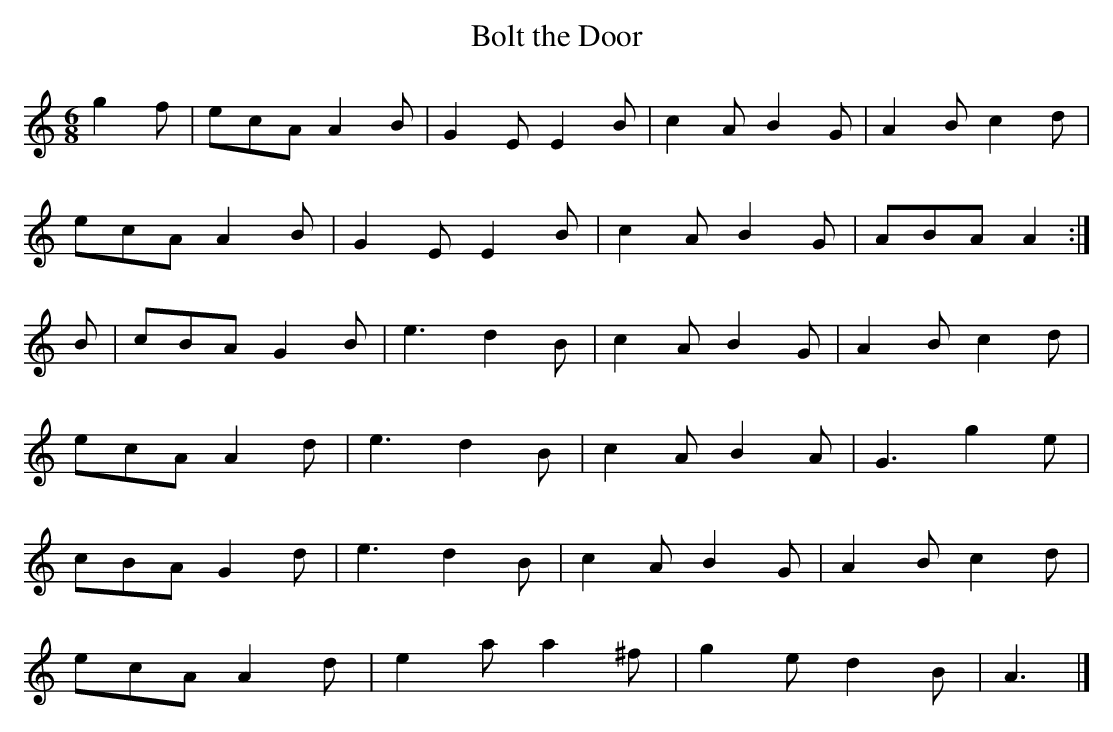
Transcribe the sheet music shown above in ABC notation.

X:1
T: Bolt the Door
M: 6/8
L: 1/8
K: Am
g2f|ecA A2B|G2E E2B|c2A B2G|A2B c2d|
ecA A2B|G2E E2B|c2A B2G|ABA A2:|
B|cBA G2B|e3 d2B|c2A B2G|A2B c2d|
ecA A2d|e3 d2B|c2A B2A|G3 g2e|
cBA G2d|e3 d2B|c2A B2G|A2B c2d|
ecA A2d|e2a a2^f|g2e d2B|A3|]
